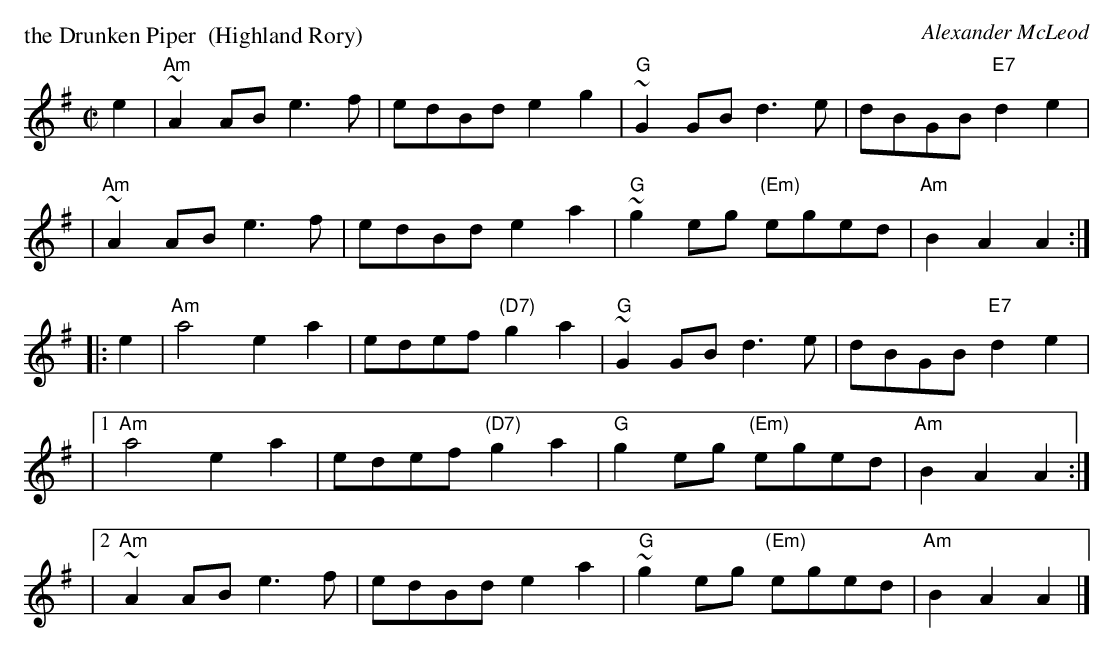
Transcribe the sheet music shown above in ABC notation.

X:1
P: the Drunken Piper  (Highland Rory)
C: Alexander McLeod
M: C|
L: 1/8
K: ADor
e2 \
| "Am"~A2AB e3f | edBd e2g2 | "G"~G2GB d3e | dBGB "E7"d2e2 |
| "Am"~A2AB e3f | edBd e2a2 | "G"~g2eg "(Em)"eged | "Am"B2A2 A2 :|
|: e2 \
|  "Am"a4 e2a2 | edef "(D7)"g2a2 | "G"~G2GB d3e | dBGB "E7"d2e2 |
|1 "Am"a4 e2a2 | edef "(D7)"g2a2 | "G"g2eg "(Em)"eged | "Am"B2A2 A2 :|
|2 "Am"~A2AB e3f | edBd e2a2 | "G"~g2eg "(Em)"eged | "Am"B2A2 A2 |]
